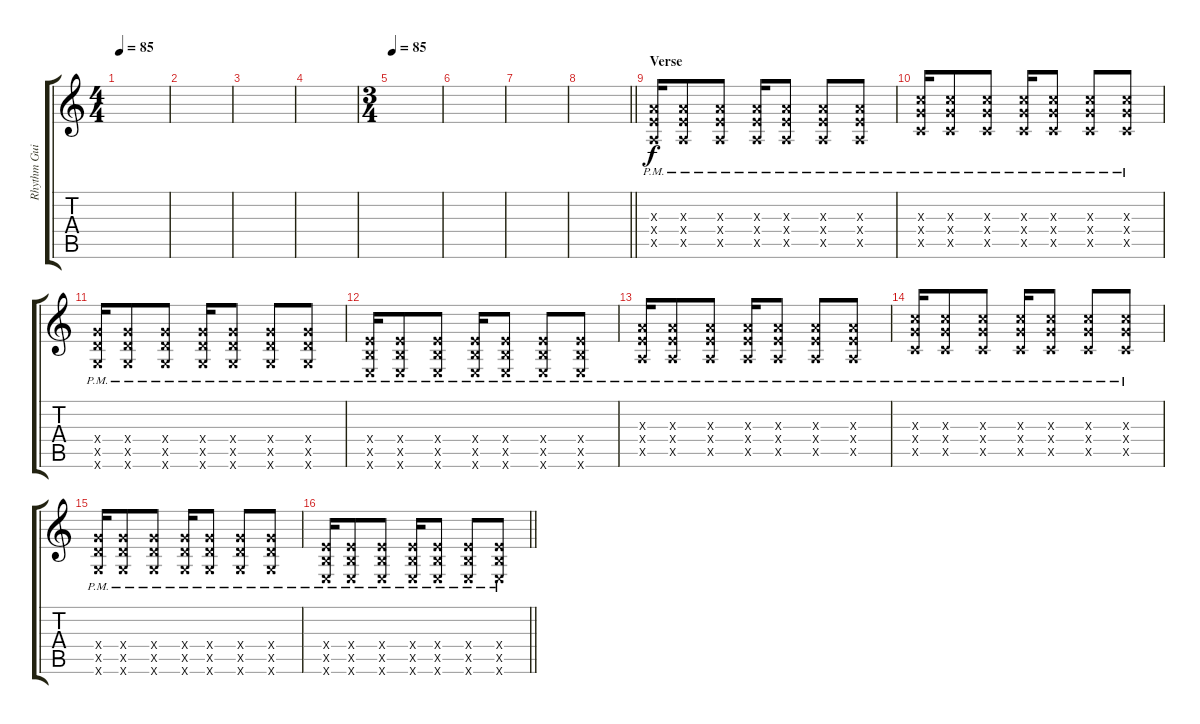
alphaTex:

\track ("Rhythm Guitar (Hassan)" "Rhythm Gui") {instrument acousticguitarsteel}
\staff {score tabs}
\tuning (E4 B3 G3 D3 A2 E2) {hide}
\ts (4 4)
\tempo 85
\clef g2
\ks c
|
|
|
|
\ts (3 4)
\tempo 85
|
|
|
\barLineRight lightlight
|
\section ("" "Verse")
(2.3{x} 2.4{x} 0.5{pm x}).16{volume 5 balance 8 instrument electricguitarmuted} (2.3{x} 2.4{x} 0.5{pm x}).8 (2.3{x} 2.4{x} 0.5{pm x}).8 (2.3{x} 2.4{x} 0.5{pm x}).16 (2.3{x} 2.4{x} 0.5{pm x}).8 (2.3{x} 2.4{x} 0.5{pm x}).8 (2.3{x} 2.4{x} 0.5{pm x}).8 |
(5.3{x} 5.4{x} 3.5{pm x}).16 (5.3{x} 5.4{x} 3.5{pm x}).8 (5.3{x} 5.4{x} 3.5{pm x}).8 (5.3{x} 5.4{x} 3.5{pm x}).16 (5.3{x} 5.4{x} 3.5{pm x}).8 (5.3{x} 5.4{x} 3.5{pm x}).8 (5.3{x} 5.4{x} 3.5{pm x}).8 |
(5.4{x} 5.5{pm x} 3.6{x}).16 (5.4{x} 5.5{pm x} 3.6{x}).8 (5.4{x} 5.5{pm x} 3.6{x}).8 (5.4{x} 5.5{pm x} 3.6{x}).16 (5.4{x} 5.5{pm x} 3.6{x}).8 (5.4{x} 5.5{pm x} 3.6{x}).8 (5.4{x} 5.5{pm x} 3.6{x}).8 |
(2.4{x} 2.5{pm x} 0.6{x}).16 (2.4{x} 2.5{pm x} 0.6{x}).8 (2.4{x} 2.5{pm x} 0.6{x}).8 (2.4{x} 2.5{pm x} 0.6{x}).16 (2.4{x} 2.5{pm x} 0.6{x}).8 (2.4{x} 2.5{pm x} 0.6{x}).8 (2.4{x} 2.5{pm x} 0.6{x}).8 |
(2.3{x} 2.4{x} 0.5{pm x}).16 (2.3{x} 2.4{x} 0.5{pm x}).8 (2.3{x} 2.4{x} 0.5{pm x}).8 (2.3{x} 2.4{x} 0.5{pm x}).16 (2.3{x} 2.4{x} 0.5{pm x}).8 (2.3{x} 2.4{x} 0.5{pm x}).8 (2.3{x} 2.4{x} 0.5{pm x}).8 |
(5.3{x} 5.4{x} 3.5{pm x}).16 (5.3{x} 5.4{x} 3.5{pm x}).8 (5.3{x} 5.4{x} 3.5{pm x}).8 (5.3{x} 5.4{x} 3.5{pm x}).16 (5.3{x} 5.4{x} 3.5{pm x}).8 (5.3{x} 5.4{x} 3.5{pm x}).8 (5.3{x} 5.4{x} 3.5{pm x}).8 |
(5.4{x} 5.5{pm x} 3.6{x}).16 (5.4{x} 5.5{pm x} 3.6{x}).8 (5.4{x} 5.5{pm x} 3.6{x}).8 (5.4{x} 5.5{pm x} 3.6{x}).16 (5.4{x} 5.5{pm x} 3.6{x}).8 (5.4{x} 5.5{pm x} 3.6{x}).8 (5.4{x} 5.5{pm x} 3.6{x}).8 |
\barLineRight lightlight
(2.4{x} 2.5{pm x} 0.6{x}).16 (2.4{x} 2.5{pm x} 0.6{x}).8 (2.4{x} 2.5{pm x} 0.6{x}).8 (2.4{x} 2.5{pm x} 0.6{x}).16 (2.4{x} 2.5{pm x} 0.6{x}).8 (2.4{x} 2.5{pm x} 0.6{x}).8 (2.4{x} 2.5{pm x} 0.6{x}).8
